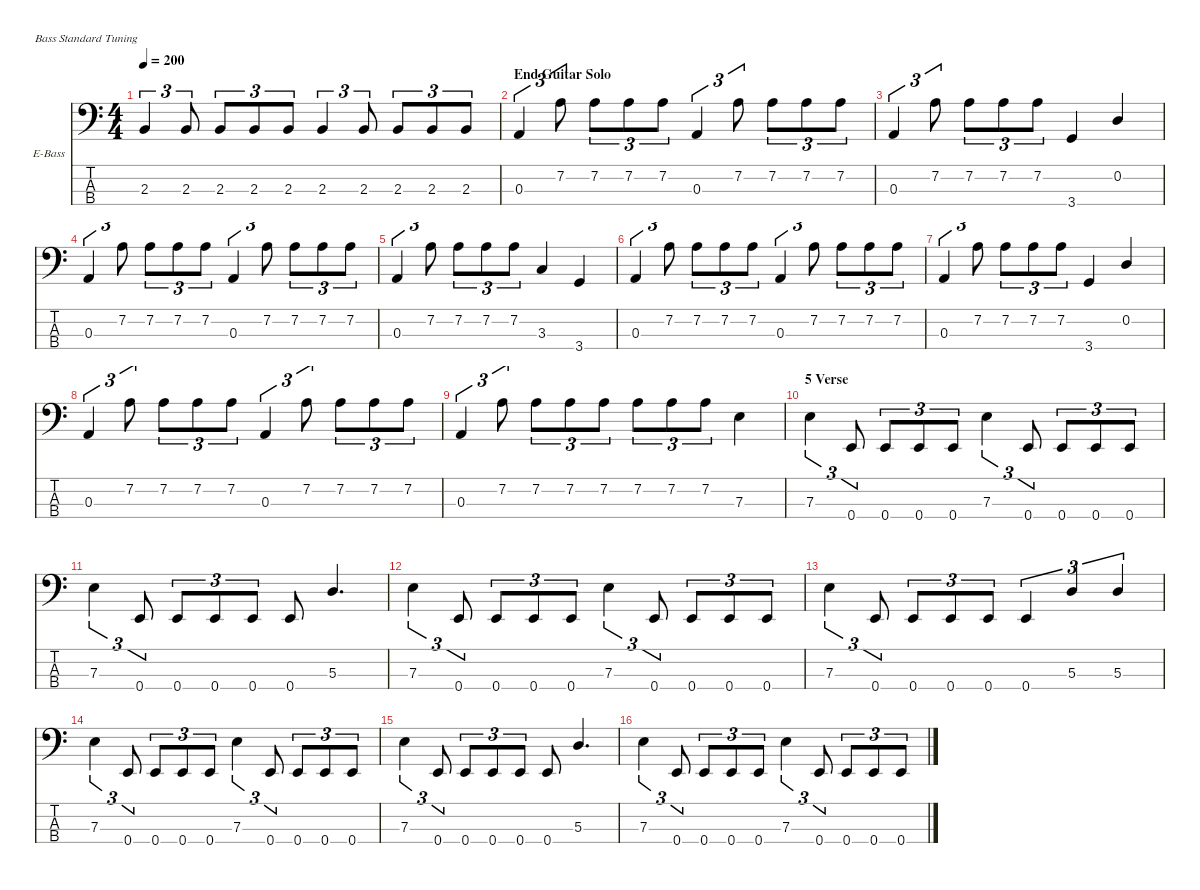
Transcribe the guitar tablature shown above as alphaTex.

\hideDynamics
\bracketExtendMode nobrackets
\firstSystemTrackNameOrientation horizontal
\otherSystemsTrackNameOrientation horizontal
\track ("Bass" "E-Bass") {instrument electricbassfinger}
\staff {score tabs}
\tuning (G2 D2 A1 E1)
\ts (4 4)
\tempo 200
\clef f4
\ks c
2.3.4{tu (3 2) dy f beam Up} 2.3.8{tu (3 2) beam Up} 2.3.8{tu (3 2) beam Up} 2.3.8{tu (3 2) beam Up} 2.3.8{tu (3 2) beam Up} 2.3.4{tu (3 2) beam Up} 2.3.8{tu (3 2) beam Up} 2.3.8{tu (3 2) beam Up} 2.3.8{tu (3 2) beam Up} 2.3.8{tu (3 2) beam Up} |
\section ("" "End Guitar Solo")
0.3.4{tu (3 2) beam Up} 7.2.8{tu (3 2) beam Down} 7.2.8{tu (3 2) beam Down} 7.2.8{tu (3 2) beam Down} 7.2.8{tu (3 2) beam Down} 0.3.4{tu (3 2) beam Up} 7.2.8{tu (3 2) beam Down} 7.2.8{tu (3 2) beam Down} 7.2.8{tu (3 2) beam Down} 7.2.8{tu (3 2) beam Down} |
0.3.4{tu (3 2) beam Up} 7.2.8{tu (3 2) beam Down} 7.2.8{tu (3 2) beam Down} 7.2.8{tu (3 2) beam Down} 7.2.8{tu (3 2) beam Down} 3.4.4{beam Up} 0.2.4{beam Up} |
0.3.4{tu (3 2) beam Up} 7.2.8{tu (3 2) beam Down} 7.2.8{tu (3 2) beam Down} 7.2.8{tu (3 2) beam Down} 7.2.8{tu (3 2) beam Down} 0.3.4{tu (3 2) beam Up} 7.2.8{tu (3 2) beam Down} 7.2.8{tu (3 2) beam Down} 7.2.8{tu (3 2) beam Down} 7.2.8{tu (3 2) beam Down} |
0.3.4{tu (3 2) beam Up} 7.2.8{tu (3 2) beam Down} 7.2.8{tu (3 2) beam Down} 7.2.8{tu (3 2) beam Down} 7.2.8{tu (3 2) beam Down} 3.3.4{beam Up} 3.4.4{beam Up} |
0.3.4{tu (3 2) beam Up} 7.2.8{tu (3 2) beam Down} 7.2.8{tu (3 2) beam Down} 7.2.8{tu (3 2) beam Down} 7.2.8{tu (3 2) beam Down} 0.3.4{tu (3 2) beam Up} 7.2.8{tu (3 2) beam Down} 7.2.8{tu (3 2) beam Down} 7.2.8{tu (3 2) beam Down} 7.2.8{tu (3 2) beam Down} |
0.3.4{tu (3 2) beam Up} 7.2.8{tu (3 2) beam Down} 7.2.8{tu (3 2) beam Down} 7.2.8{tu (3 2) beam Down} 7.2.8{tu (3 2) beam Down} 3.4.4{beam Up} 0.2.4{beam Up} |
0.3.4{tu (3 2) beam Up} 7.2.8{tu (3 2) beam Down} 7.2.8{tu (3 2) beam Down} 7.2.8{tu (3 2) beam Down} 7.2.8{tu (3 2) beam Down} 0.3.4{tu (3 2) beam Up} 7.2.8{tu (3 2) beam Down} 7.2.8{tu (3 2) beam Down} 7.2.8{tu (3 2) beam Down} 7.2.8{tu (3 2) beam Down} |
0.3.4{tu (3 2) beam Up} 7.2.8{tu (3 2) dy fff beam Down} 7.2.8{tu (3 2) beam Down} 7.2.8{tu (3 2) beam Down} 7.2.8{tu (3 2) beam Down} 7.2.8{tu (3 2) beam Down} 7.2.8{tu (3 2) beam Down} 7.2.8{tu (3 2) beam Down} 7.3.4{dy f beam Down} |
\section ("" "5 Verse")
7.3.4{tu (3 2) beam Down} 0.4.8{tu (3 2) beam Up} 0.4.8{tu (3 2) beam Up} 0.4.8{tu (3 2) beam Up} 0.4.8{tu (3 2) beam Up} 7.3.4{tu (3 2) beam Down} 0.4.8{tu (3 2) beam Up} 0.4.8{tu (3 2) beam Up} 0.4.8{tu (3 2) beam Up} 0.4.8{tu (3 2) beam Up} |
7.3.4{tu (3 2) beam Down} 0.4.8{tu (3 2) beam Up} 0.4.8{tu (3 2) beam Up} 0.4.8{tu (3 2) beam Up} 0.4.8{tu (3 2) beam Up} 0.4.8{beam Up} 5.3.4{d beam Up} |
7.3.4{tu (3 2) beam Down} 0.4.8{tu (3 2) beam Up} 0.4.8{tu (3 2) beam Up} 0.4.8{tu (3 2) beam Up} 0.4.8{tu (3 2) beam Up} 7.3.4{tu (3 2) beam Down} 0.4.8{tu (3 2) beam Up} 0.4.8{tu (3 2) beam Up} 0.4.8{tu (3 2) beam Up} 0.4.8{tu (3 2) beam Up} |
7.3.4{tu (3 2) beam Down} 0.4.8{tu (3 2) beam Up} 0.4.8{tu (3 2) beam Up} 0.4.8{tu (3 2) beam Up} 0.4.8{tu (3 2) beam Up} 0.4.4{tu (3 2) beam Up} 5.3.4{tu (3 2) beam Up} 5.3.4{tu (3 2) beam Up} |
7.3.4{tu (3 2) beam Down} 0.4.8{tu (3 2) beam Up} 0.4.8{tu (3 2) beam Up} 0.4.8{tu (3 2) beam Up} 0.4.8{tu (3 2) beam Up} 7.3.4{tu (3 2) beam Down} 0.4.8{tu (3 2) beam Up} 0.4.8{tu (3 2) beam Up} 0.4.8{tu (3 2) beam Up} 0.4.8{tu (3 2) beam Up} |
7.3.4{tu (3 2) beam Down} 0.4.8{tu (3 2) beam Up} 0.4.8{tu (3 2) beam Up} 0.4.8{tu (3 2) beam Up} 0.4.8{tu (3 2) beam Up} 0.4.8{beam Up} 5.3.4{d beam Up} |
7.3.4{tu (3 2) beam Down} 0.4.8{tu (3 2) beam Up} 0.4.8{tu (3 2) beam Up} 0.4.8{tu (3 2) beam Up} 0.4.8{tu (3 2) beam Up} 7.3.4{tu (3 2) beam Down} 0.4.8{tu (3 2) beam Up} 0.4.8{tu (3 2) beam Up} 0.4.8{tu (3 2) beam Up} 0.4.8{tu (3 2) beam Up}
